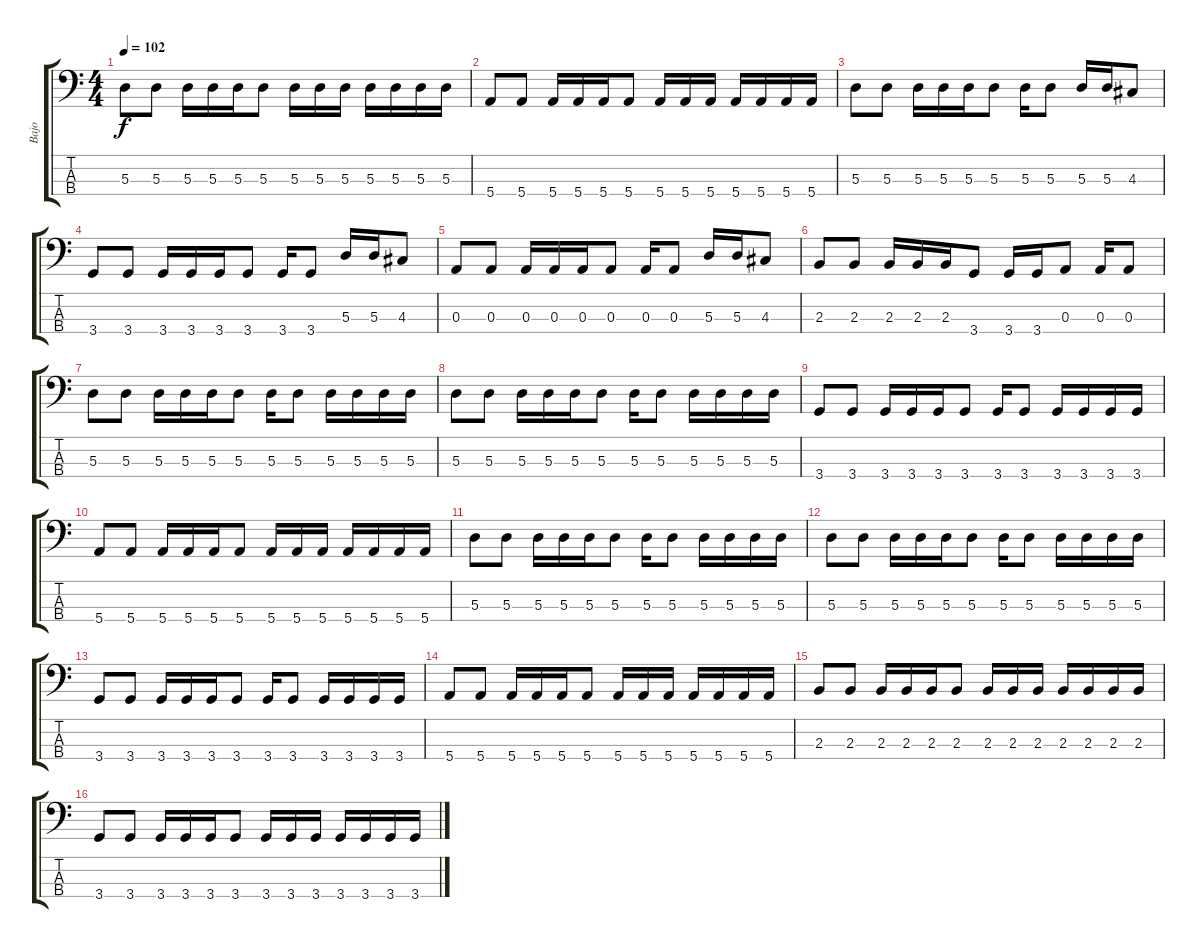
\track ("Bajo" "Bajo") {instrument electricbasspick}
\staff {score tabs}
\tuning (G2 D2 A1 E1) {hide}
\ts (4 4)
\tempo 102
\clef f4
\ks c
5.3.8{dy f} 5.3.8 5.3.16 5.3.16 5.3.16 5.3.8 5.3.16 5.3.16 5.3.16 5.3.16 5.3.16 5.3.16 5.3.16 |
5.4.8 5.4.8 5.4.16 5.4.16 5.4.16 5.4.8 5.4.16 5.4.16 5.4.16 5.4.16 5.4.16 5.4.16 5.4.16 |
5.3.8 5.3.8 5.3.16 5.3.16 5.3.16 5.3.8 5.3.16 5.3.8 5.3.16 5.3.16 4.3.8 |
3.4.8 3.4.8 3.4.16 3.4.16 3.4.16 3.4.8 3.4.16 3.4.8 5.3.16 5.3.16 4.3.8 |
0.3.8 0.3.8 0.3.16 0.3.16 0.3.16 0.3.8 0.3.16 0.3.8 5.3.16 5.3.16 4.3.8 |
2.3.8 2.3.8 2.3.16 2.3.16 2.3.16 3.4.8 3.4.16 3.4.16 0.3.8 0.3.16 0.3.8 |
5.3.8 5.3.8 5.3.16 5.3.16 5.3.16 5.3.8 5.3.16 5.3.8 5.3.16 5.3.16 5.3.16 5.3.16 |
5.3.8 5.3.8 5.3.16 5.3.16 5.3.16 5.3.8 5.3.16 5.3.8 5.3.16 5.3.16 5.3.16 5.3.16 |
3.4.8 3.4.8 3.4.16 3.4.16 3.4.16 3.4.8 3.4.16 3.4.8 3.4.16 3.4.16 3.4.16 3.4.16 |
5.4.8 5.4.8 5.4.16 5.4.16 5.4.16 5.4.8 5.4.16 5.4.16 5.4.16 5.4.16 5.4.16 5.4.16 5.4.16 |
5.3.8 5.3.8 5.3.16 5.3.16 5.3.16 5.3.8 5.3.16 5.3.8 5.3.16 5.3.16 5.3.16 5.3.16 |
5.3.8 5.3.8 5.3.16 5.3.16 5.3.16 5.3.8 5.3.16 5.3.8 5.3.16 5.3.16 5.3.16 5.3.16 |
3.4.8 3.4.8 3.4.16 3.4.16 3.4.16 3.4.8 3.4.16 3.4.8 3.4.16 3.4.16 3.4.16 3.4.16 |
5.4.8 5.4.8 5.4.16 5.4.16 5.4.16 5.4.8 5.4.16 5.4.16 5.4.16 5.4.16 5.4.16 5.4.16 5.4.16 |
2.3.8 2.3.8 2.3.16 2.3.16 2.3.16 2.3.8 2.3.16 2.3.16 2.3.16 2.3.16 2.3.16 2.3.16 2.3.16 |
3.4.8 3.4.8 3.4.16 3.4.16 3.4.16 3.4.8 3.4.16 3.4.16 3.4.16 3.4.16 3.4.16 3.4.16 3.4.16
